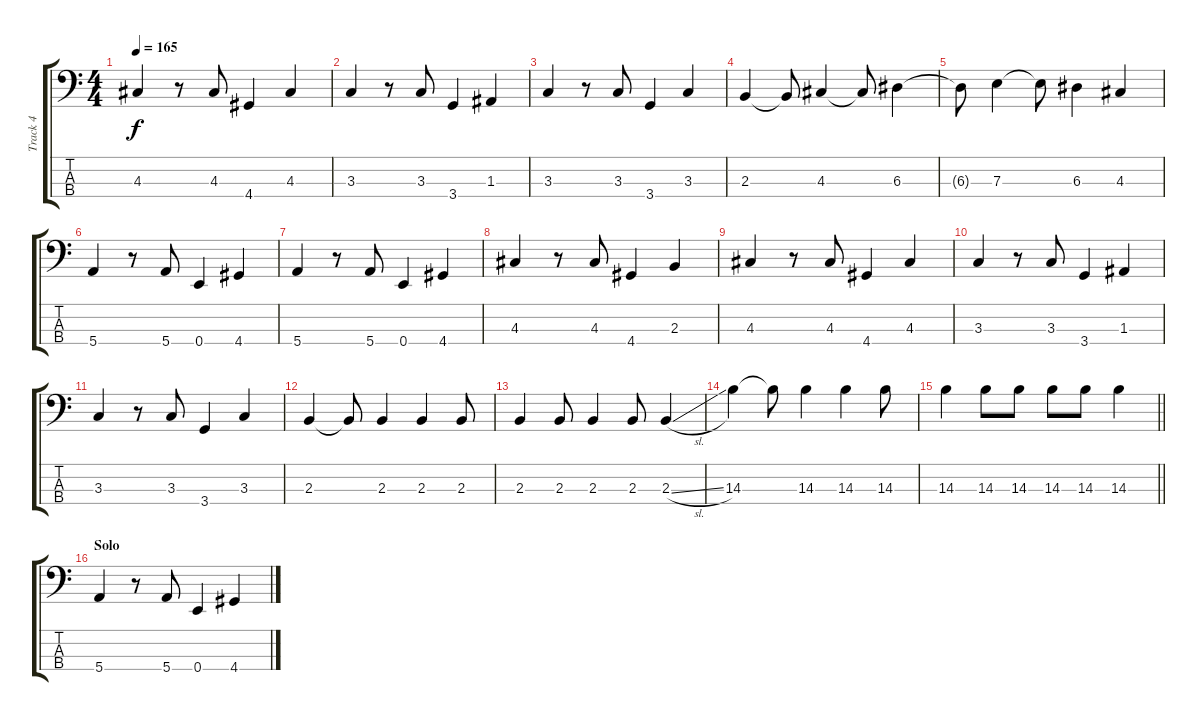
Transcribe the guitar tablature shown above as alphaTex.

\track ("Track 4" "Track 4") {instrument electricbassfinger}
\staff {score tabs}
\tuning (G2 D2 A1 E1) {hide}
\ts (4 4)
\tempo 165
\clef f4
\ks c
4.3.4{dy f} r.8 4.3.8 4.4.4 4.3.4 |
3.3.4 r.8 3.3.8 3.4.4 1.3.4 |
3.3.4 r.8 3.3.8 3.4.4 3.3.4 |
2.3.4 2.3{t}.8 4.3.4 4.3{t}.8 6.3.4 |
6.3{t}.8 7.3.4 7.3{t}.8 6.3.4 4.3.4 |
5.4.4 r.8 5.4.8 0.4.4 4.4.4 |
5.4.4 r.8 5.4.8 0.4.4 4.4.4 |
4.3.4 r.8 4.3.8 4.4.4 2.3.4 |
4.3.4 r.8 4.3.8 4.4.4 4.3.4 |
3.3.4 r.8 3.3.8 3.4.4 1.3.4 |
3.3.4 r.8 3.3.8 3.4.4 3.3.4 |
2.3.4 2.3{t}.8 2.3.4 2.3.4 2.3.8 |
2.3.4 2.3.8 2.3.4 2.3.8 2.3{sl}.4 |
14.3.4 14.3{t}.8 14.3.4 14.3.4 14.3.8 |
\barLineRight lightlight
14.3.4 14.3.8 14.3.8 14.3.8 14.3.8 14.3.4 |
\section ("" "Solo")
5.4.4 r.8 5.4.8 0.4.4 4.4.4
